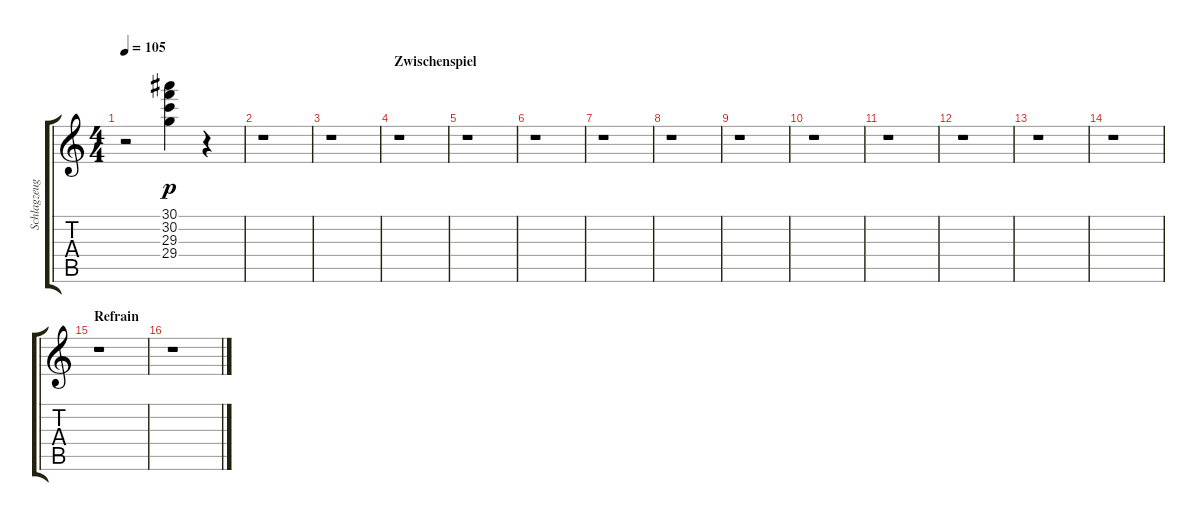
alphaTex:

\track ("Schlagzeug" "Schlagzeug") {instrument tubularbells}
\staff {score tabs}
\tuning (E4 B3 G3 D3 A2 E2) {hide}
\ts (4 4)
\tempo 105
\clef g2
\ks c
r.2{dy p} (30.1 30.2 29.3 29.4).4 r.4 |
r.1 |
r.1 |
\section ("" "Zwischenspiel")
r.1 |
r.1 |
r.1 |
r.1 |
r.1 |
r.1 |
r.1 |
r.1 |
r.1 |
r.1 |
r.1 |
\section ("" "Refrain")
r.1 |
r.1
